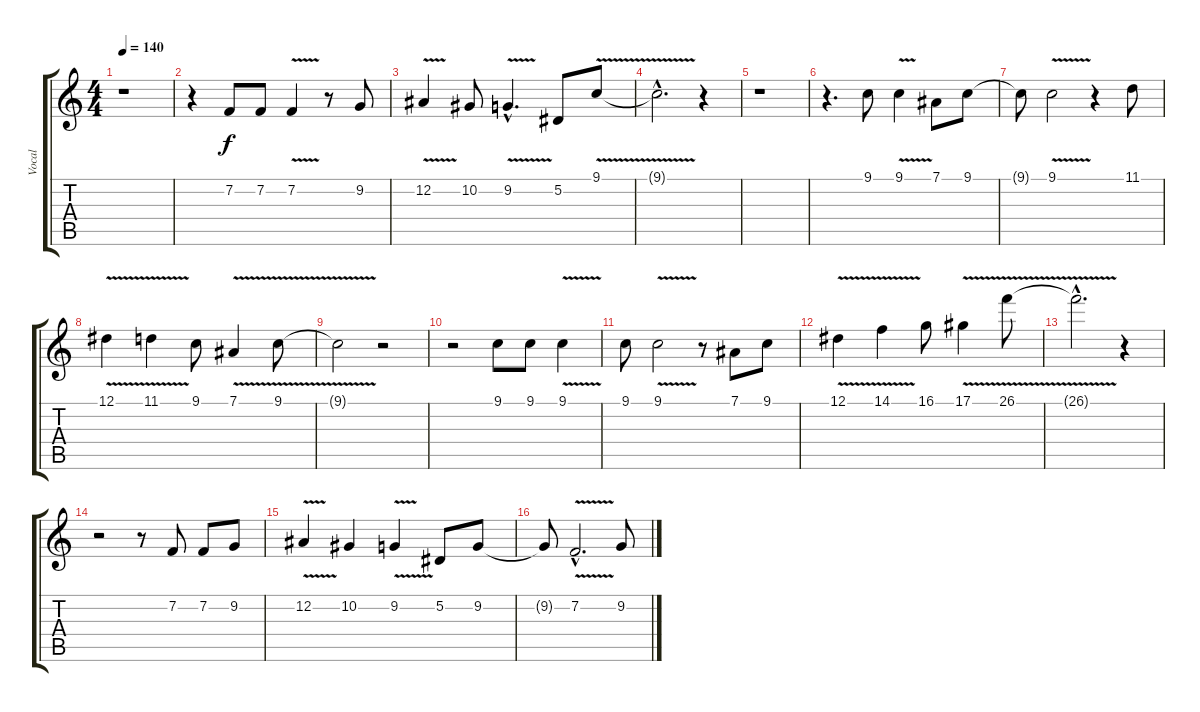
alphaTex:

\track ("Vocal" "Vocal") {instrument tenorsax}
\staff {score tabs}
\tuning (Eb4 Bb3 Gb3 Db3 Ab2 Eb2) {hide}
\ts (4 4)
\tempo 140
\clef g2
\ks c
r.1{dy f} |
r.4 7.2.8 7.2.8 7.2{v}.4 r.8 9.2.8 |
12.2{v}.4 10.2.8 9.2{v hac}.4{d} 5.2.8 9.1{v}.8 |
9.1{hac t}.2{d} r.4 |
r.1 |
r.4{d} 9.1.8 9.1{v}.4 7.1.8 9.1.8 |
9.1{t}.8 9.1{v}.2 r.4 11.1.8 |
12.1{v}.4 11.1{v}.4 9.1.8 7.1{v}.4 9.1{v}.8 |
9.1{t}.2 r.2 |
r.2 9.1.8 9.1.8 9.1{v}.4 |
9.1.8 9.1{v}.2 r.8 7.1.8 9.1.8 |
12.1{v}.4 14.1{v}.4 16.1.8 17.1{v}.4 26.1{v}.8 |
26.1{hac t}.2{d} r.4 |
r.2 r.8 7.2.8 7.2.8 9.2.8 |
12.2{v}.4 10.2.4 9.2{v}.4 5.2.8 9.2.8 |
9.2{t}.8 7.2{v hac}.2{d} 9.2.8
